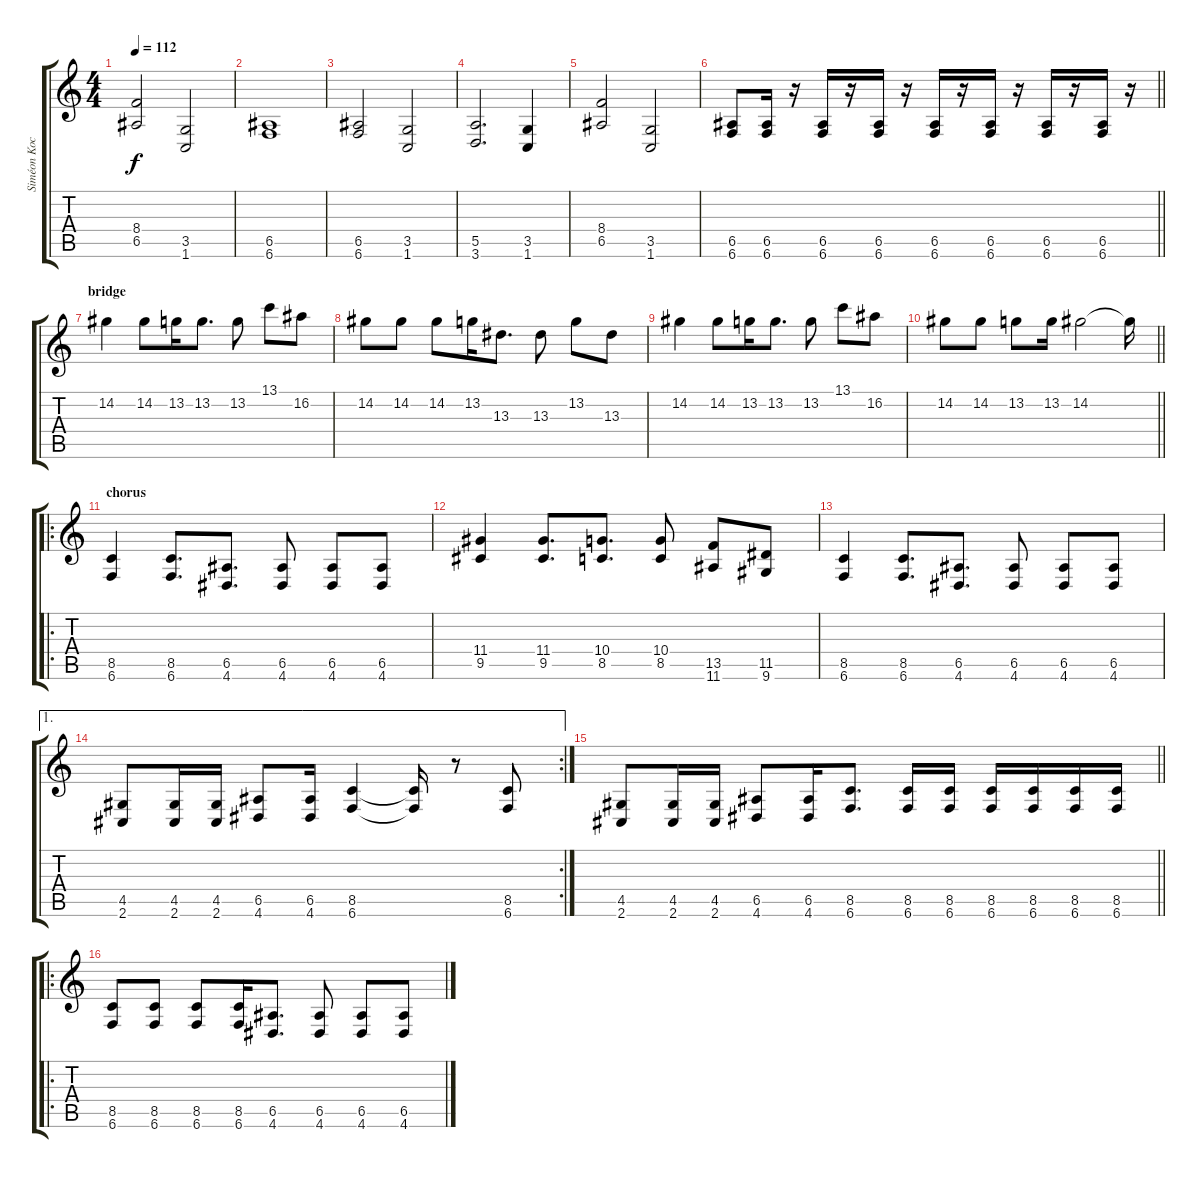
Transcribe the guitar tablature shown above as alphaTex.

\track ("Siméon Koch" "Siméon Koc") {instrument distortionguitar}
\staff {score tabs}
\tuning (B3 Gb3 D3 A2 E2 B1) {hide}
\ts (4 4)
\tempo 112
\clef g2
\ks c
(8.4 6.5).2{dy f} (3.5 1.6).2 |
(6.5 6.6).1 |
(6.5 6.6).2 (3.5 1.6).2 |
(5.5 3.6).2{d} (3.5 1.6).4 |
(8.4 6.5).2 (3.5 1.6).2 |
\barLineRight lightlight
(6.5 6.6).8 (6.5 6.6).16 r.16 (6.5 6.6).16 r.16 (6.5 6.6).16 r.16 (6.5 6.6).16 r.16 (6.5 6.6).16 r.16 (6.5 6.6).16 r.16 (6.5 6.6).16 r.16 |
\section ("" "bridge")
14.2.4{instrument acousticguitarsteel} 14.2.8 13.2.16 13.2.8{d} 13.2.8 13.1.8 16.2.8 |
14.2.8 14.2.8 14.2.8 13.2.16 13.3.8{d} 13.3.8 13.2.8 13.3.8 |
14.2.4 14.2.8 13.2.16 13.2.8{d} 13.2.8 13.1.8 16.2.8 |
\barLineRight lightlight
14.2.8 14.2.8 13.2.8 13.2.16 14.2.2 14.2{t}.16 |
\ro
\section ("" "chorus")
(8.5 6.6).4{instrument distortionguitar} (8.5 6.6).8{d} (6.5 4.6).8{d} (6.5 4.6).8 (6.5 4.6).8 (6.5 4.6).8 |
(11.4 9.5).4 (11.4 9.5).8{d} (10.4 8.5).8{d} (10.4 8.5).8 (13.5 11.6).8 (11.5 9.6).8 |
(8.5 6.6).4 (8.5 6.6).8{d} (6.5 4.6).8{d} (6.5 4.6).8 (6.5 4.6).8 (6.5 4.6).8 |
\ae 1
\rc 2
(4.5 2.6).8 (4.5 2.6).16 (4.5 2.6).16 (6.5 4.6).8 (6.5 4.6).16 (8.5 6.6).4 (8.5{t} 6.6{t}).16 r.8 (8.5 6.6).8 |
\barLineRight lightlight
(4.5 2.6).8 (4.5 2.6).16 (4.5 2.6).16 (6.5 4.6).8 (6.5 4.6).16 (8.5 6.6).8{d} (8.5 6.6).16 (8.5 6.6).16 (8.5 6.6).16 (8.5 6.6).16 (8.5 6.6).16 (8.5 6.6).16 |
\ro
\section ("" "")
(8.5 6.6).8 (8.5 6.6).8 (8.5 6.6).8 (8.5 6.6).16 (6.5 4.6).8{d} (6.5 4.6).8 (6.5 4.6).8 (6.5 4.6).8
